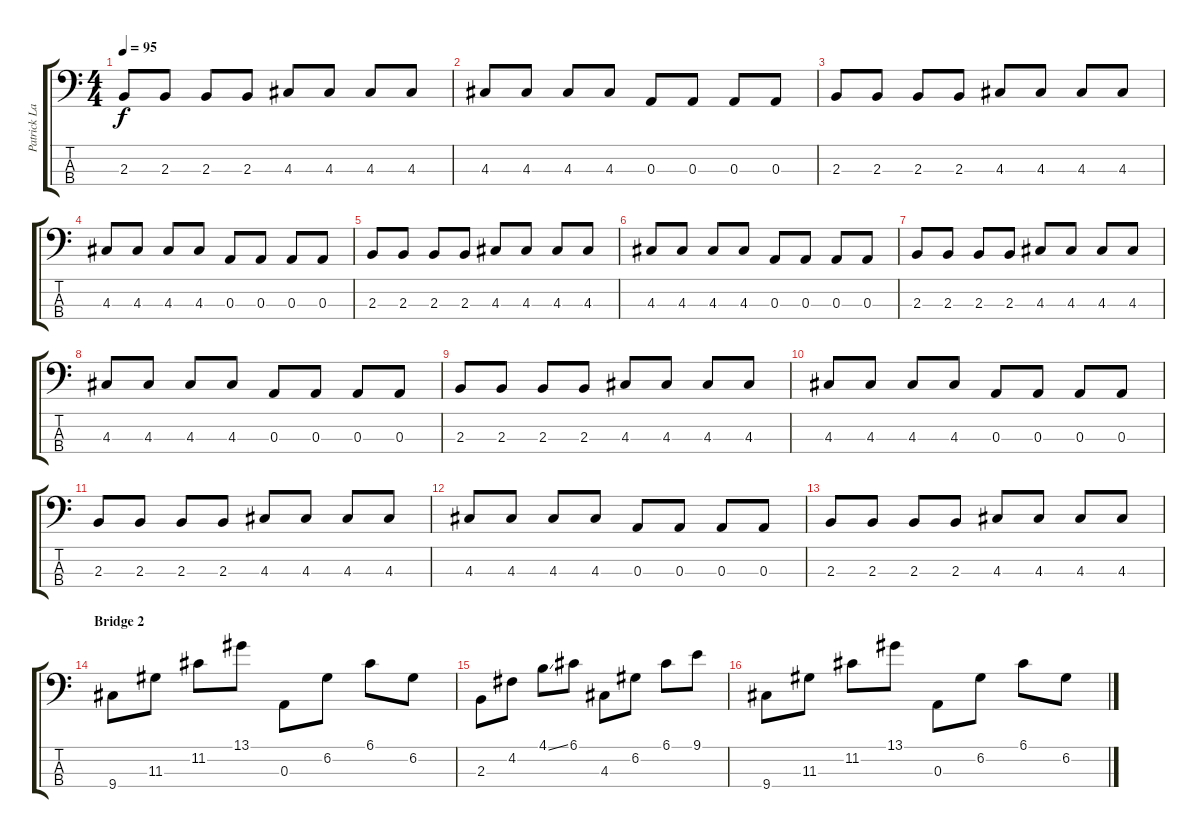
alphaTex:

\track ("Patrick Latreille" "Patrick La") {instrument electricbassfinger}
\staff {score tabs}
\tuning (G2 D2 A1 E1) {hide}
\ts (4 4)
\tempo 95
\clef f4
\ks c
2.3.8{dy f} 2.3.8 2.3.8 2.3.8 4.3.8 4.3.8 4.3.8 4.3.8 |
4.3.8 4.3.8 4.3.8 4.3.8 0.3.8 0.3.8 0.3.8 0.3.8 |
2.3.8 2.3.8 2.3.8 2.3.8 4.3.8 4.3.8 4.3.8 4.3.8 |
4.3.8 4.3.8 4.3.8 4.3.8 0.3.8 0.3.8 0.3.8 0.3.8 |
2.3.8 2.3.8 2.3.8 2.3.8 4.3.8 4.3.8 4.3.8 4.3.8 |
4.3.8 4.3.8 4.3.8 4.3.8 0.3.8 0.3.8 0.3.8 0.3.8 |
2.3.8 2.3.8 2.3.8 2.3.8 4.3.8 4.3.8 4.3.8 4.3.8 |
4.3.8 4.3.8 4.3.8 4.3.8 0.3.8 0.3.8 0.3.8 0.3.8 |
2.3.8 2.3.8 2.3.8 2.3.8 4.3.8 4.3.8 4.3.8 4.3.8 |
4.3.8 4.3.8 4.3.8 4.3.8 0.3.8 0.3.8 0.3.8 0.3.8 |
2.3.8 2.3.8 2.3.8 2.3.8 4.3.8 4.3.8 4.3.8 4.3.8 |
4.3.8 4.3.8 4.3.8 4.3.8 0.3.8 0.3.8 0.3.8 0.3.8 |
2.3.8 2.3.8 2.3.8 2.3.8 4.3.8 4.3.8 4.3.8 4.3.8 |
\section ("" "Bridge 2")
9.4.8 11.3.8 11.2.8 13.1.8 0.3.8 6.2.8 6.1.8 6.2.8 |
2.3.8 4.2.8 4.1{ss}.8 6.1.8 4.3.8 6.2.8 6.1.8 9.1.8 |
9.4.8 11.3.8 11.2.8 13.1.8 0.3.8 6.2.8 6.1.8 6.2.8
